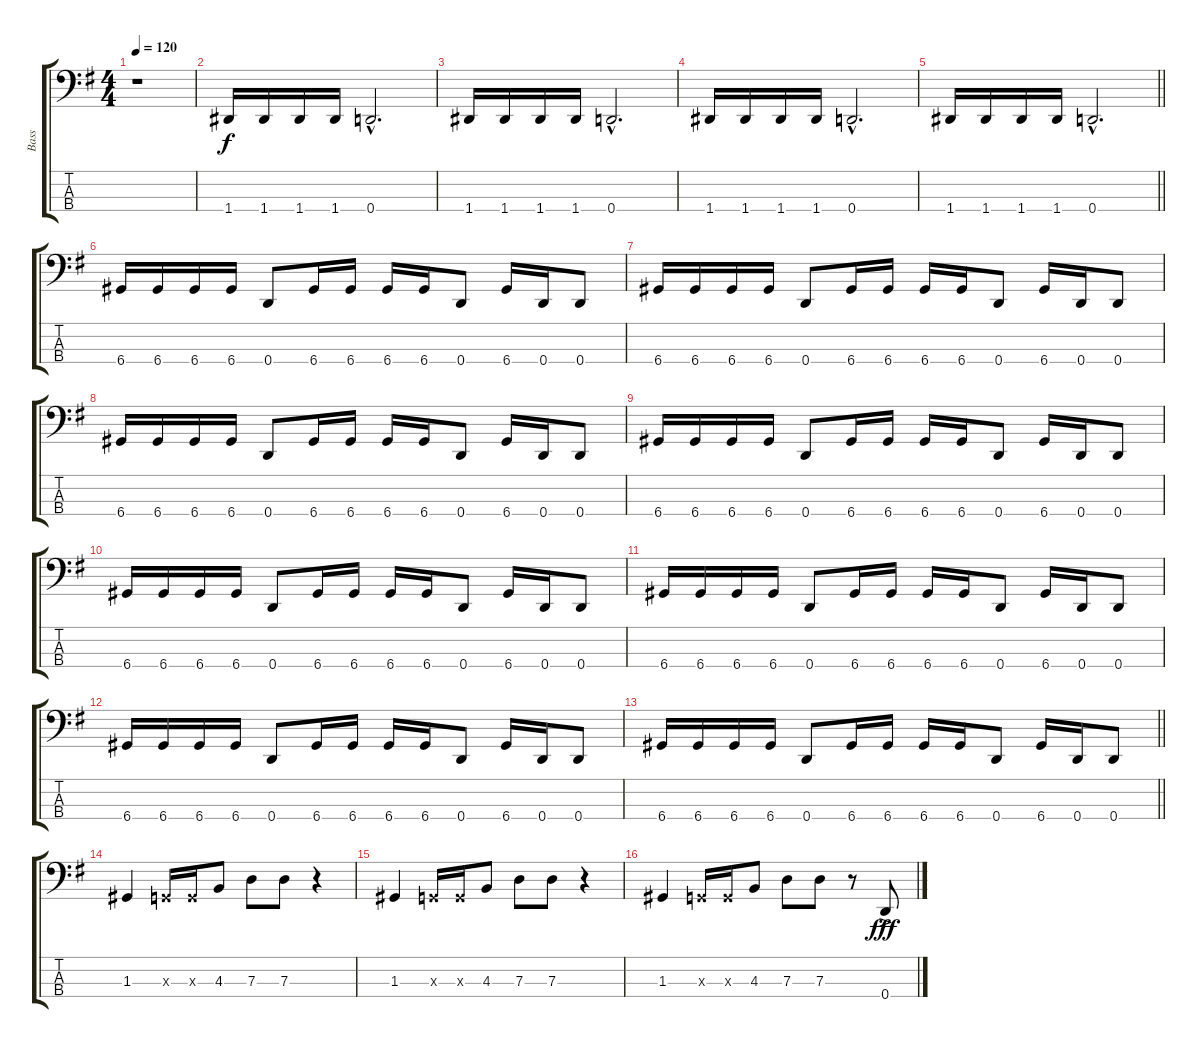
\track ("Bass" "Bass") {instrument electricbasspick}
\staff {score tabs}
\tuning (F2 C2 G1 D1) {hide}
\ts (4 4)
\tempo 120
\clef f4
\ks eminor
r.1{dy f instrument electricbasspick} |
1.4.16 1.4.16 1.4.16 1.4.16 0.4{hac}.2{d} |
1.4.16 1.4.16 1.4.16 1.4.16 0.4{hac}.2{d} |
1.4.16 1.4.16 1.4.16 1.4.16 0.4{hac}.2{d} |
\barLineRight lightlight
1.4.16 1.4.16 1.4.16 1.4.16 0.4{hac}.2{d} |
6.4.16 6.4.16 6.4.16 6.4.16 0.4.8 6.4.16 6.4.16 6.4.16 6.4.16 0.4.8 6.4.16 0.4.16 0.4.8 |
6.4.16 6.4.16 6.4.16 6.4.16 0.4.8 6.4.16 6.4.16 6.4.16 6.4.16 0.4.8 6.4.16 0.4.16 0.4.8 |
6.4.16 6.4.16 6.4.16 6.4.16 0.4.8 6.4.16 6.4.16 6.4.16 6.4.16 0.4.8 6.4.16 0.4.16 0.4.8 |
6.4.16 6.4.16 6.4.16 6.4.16 0.4.8 6.4.16 6.4.16 6.4.16 6.4.16 0.4.8 6.4.16 0.4.16 0.4.8 |
6.4.16 6.4.16 6.4.16 6.4.16 0.4.8 6.4.16 6.4.16 6.4.16 6.4.16 0.4.8 6.4.16 0.4.16 0.4.8 |
6.4.16 6.4.16 6.4.16 6.4.16 0.4.8 6.4.16 6.4.16 6.4.16 6.4.16 0.4.8 6.4.16 0.4.16 0.4.8 |
6.4.16 6.4.16 6.4.16 6.4.16 0.4.8 6.4.16 6.4.16 6.4.16 6.4.16 0.4.8 6.4.16 0.4.16 0.4.8 |
\barLineRight lightlight
6.4.16 6.4.16 6.4.16 6.4.16 0.4.8 6.4.16 6.4.16 6.4.16 6.4.16 0.4.8 6.4.16 0.4.16 0.4.8 |
1.3.4 0.3{x}.16 0.3{x}.16 4.3.8 7.3.8 7.3.8 r.4 |
1.3.4 0.3{x}.16 0.3{x}.16 4.3.8 7.3.8 7.3.8 r.4 |
1.3.4 0.3{x}.16 0.3{x}.16 4.3.8 7.3.8 7.3.8 r.8 0.4{ac}.8{dy fff}
